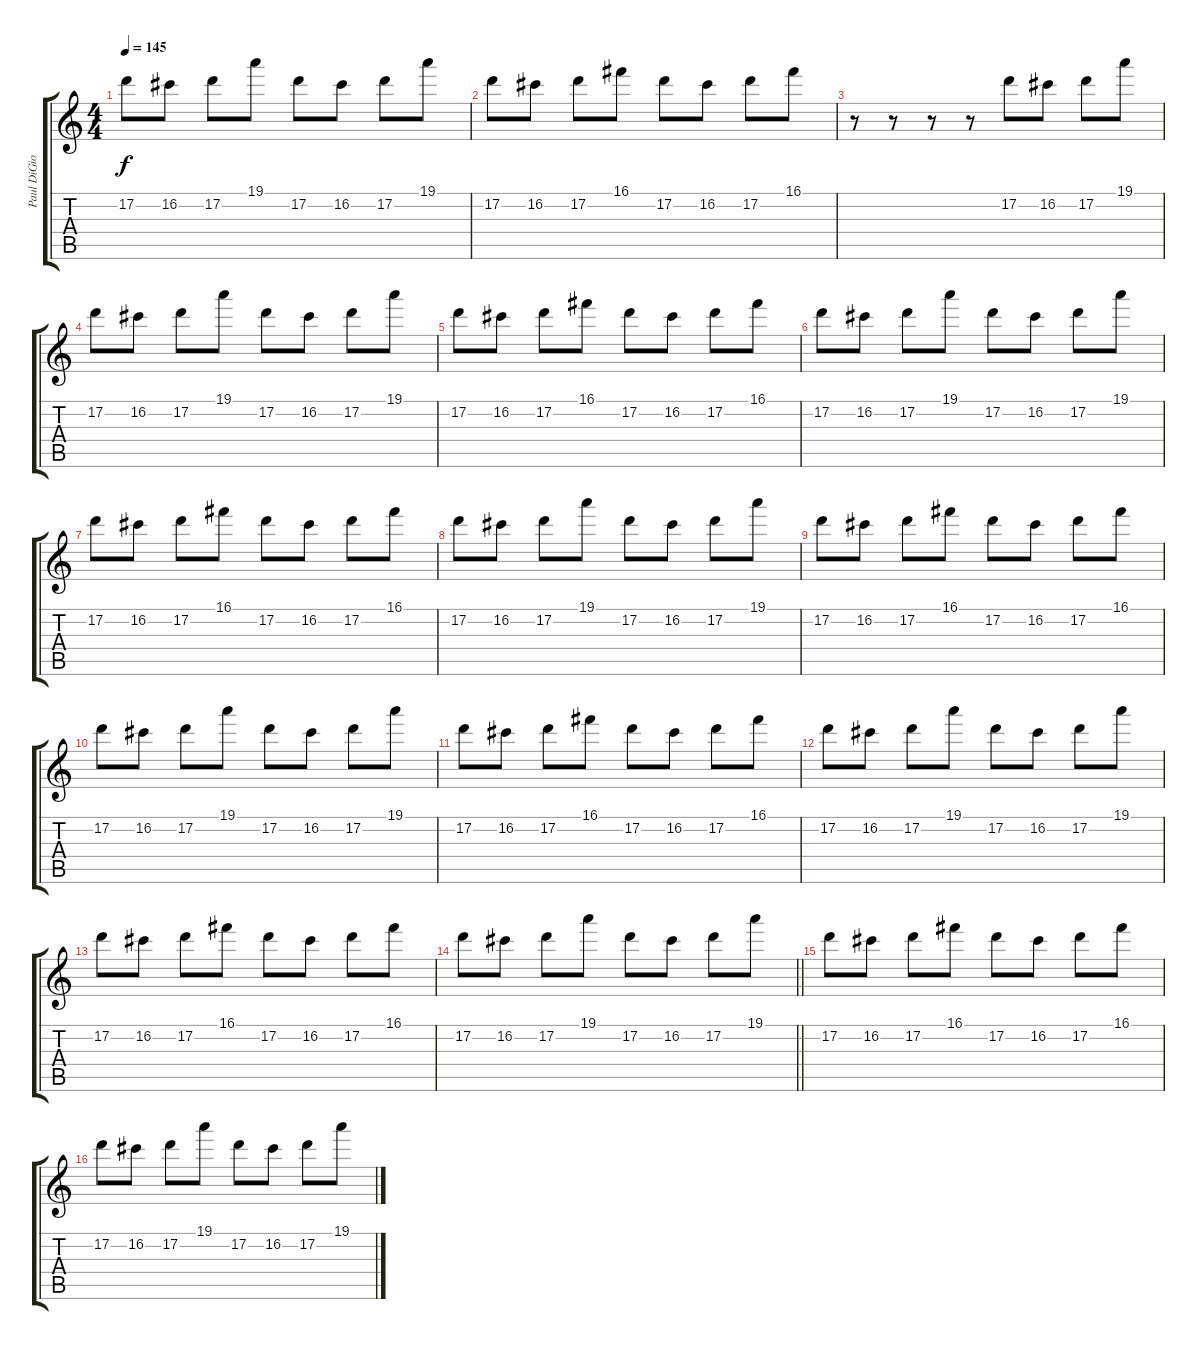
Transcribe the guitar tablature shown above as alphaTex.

\track ("Paul DiGiovanni (Overdub Lead Guitar)" "Paul DiGio") {instrument overdrivenguitar}
\staff {score tabs}
\tuning (D4 A3 Gb3 D3 A2 D2) {hide}
\ts (4 4)
\tempo 145
\clef g2
\ks c
17.2.8{dy f} 16.2.8 17.2.8 19.1.8 17.2.8 16.2.8 17.2.8 19.1.8 |
17.2.8 16.2.8 17.2.8 16.1.8 17.2.8 16.2.8 17.2.8 16.1.8 |
r.8 r.8 r.8 r.8 17.2.8 16.2.8 17.2.8 19.1.8 |
17.2.8 16.2.8 17.2.8 19.1.8 17.2.8 16.2.8 17.2.8 19.1.8 |
17.2.8 16.2.8 17.2.8 16.1.8 17.2.8 16.2.8 17.2.8 16.1.8 |
17.2.8 16.2.8 17.2.8 19.1.8 17.2.8 16.2.8 17.2.8 19.1.8 |
17.2.8 16.2.8 17.2.8 16.1.8 17.2.8 16.2.8 17.2.8 16.1.8 |
17.2.8 16.2.8 17.2.8 19.1.8 17.2.8 16.2.8 17.2.8 19.1.8 |
17.2.8 16.2.8 17.2.8 16.1.8 17.2.8 16.2.8 17.2.8 16.1.8 |
17.2.8 16.2.8 17.2.8 19.1.8 17.2.8 16.2.8 17.2.8 19.1.8 |
17.2.8 16.2.8 17.2.8 16.1.8 17.2.8 16.2.8 17.2.8 16.1.8 |
17.2.8 16.2.8 17.2.8 19.1.8 17.2.8 16.2.8 17.2.8 19.1.8 |
17.2.8 16.2.8 17.2.8 16.1.8 17.2.8 16.2.8 17.2.8 16.1.8 |
\barLineRight lightlight
17.2.8 16.2.8 17.2.8 19.1.8 17.2.8 16.2.8 17.2.8 19.1.8 |
17.2.8 16.2.8 17.2.8 16.1.8 17.2.8 16.2.8 17.2.8 16.1.8 |
17.2.8 16.2.8 17.2.8 19.1.8 17.2.8 16.2.8 17.2.8 19.1.8
